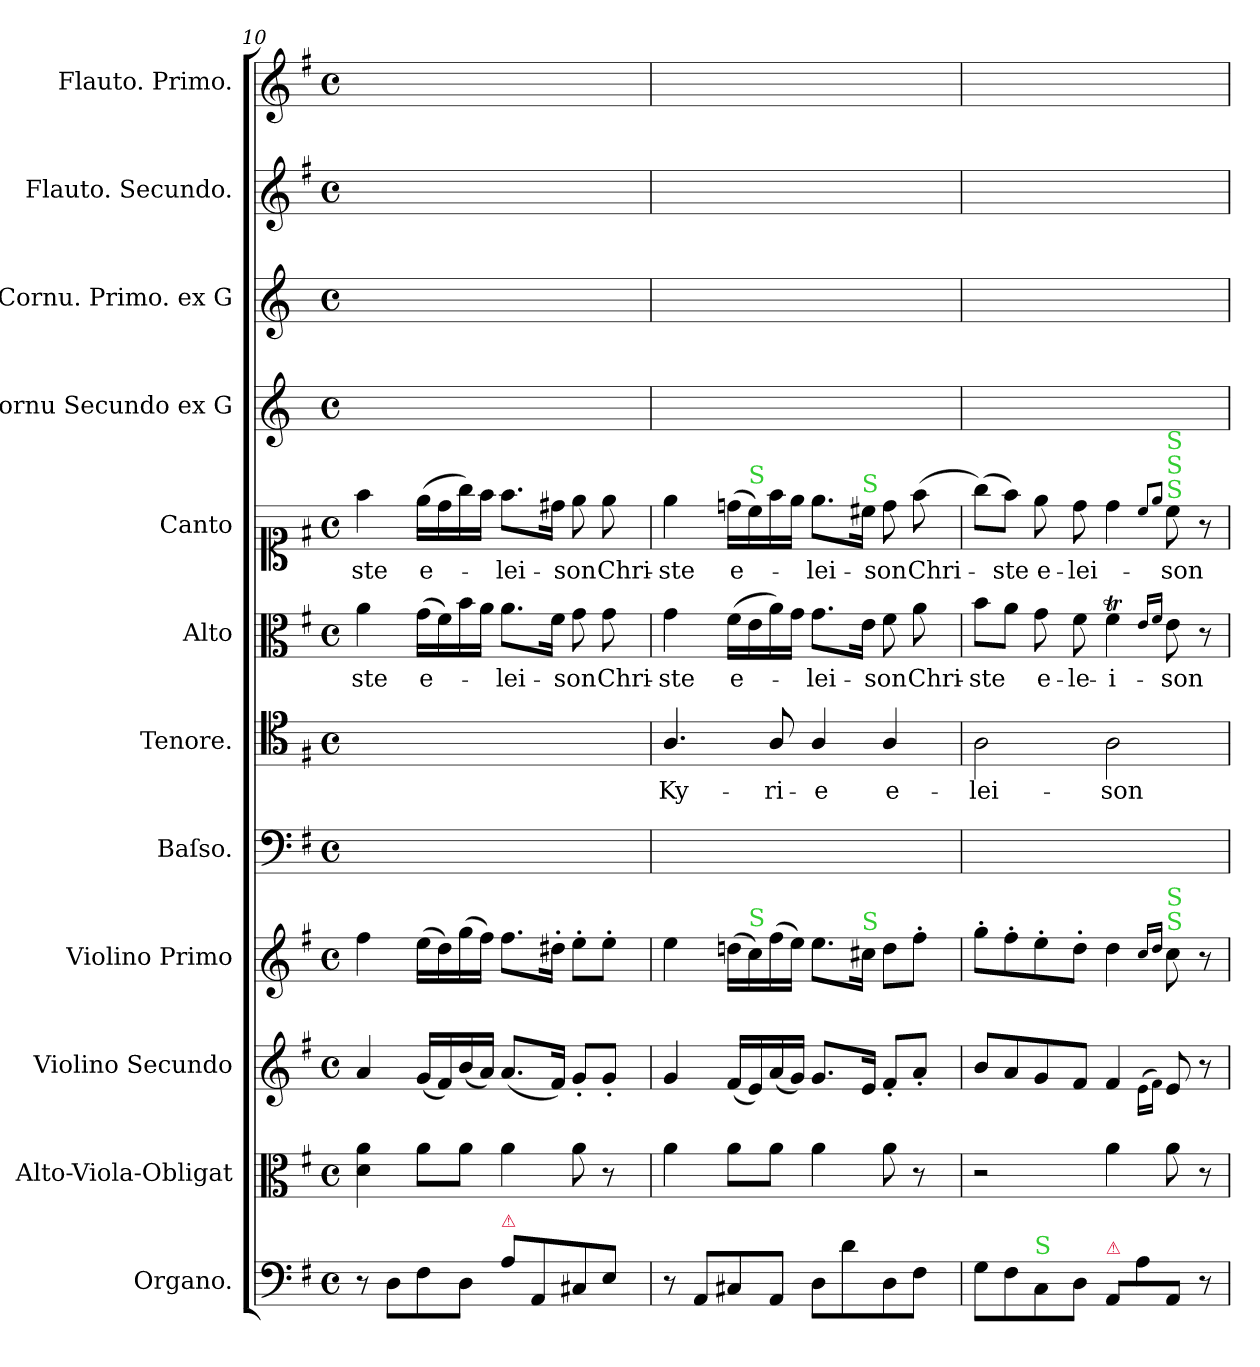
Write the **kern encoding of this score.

**kern	**kern	**kern	**kern	**kern	**kern	**text	**kern	**text	**kern	**text	**kern	**kern	**kern	**kern
*part12	*part11	*part10	*part9	*part8	*part7	*part7	*part6	*part6	*part5	*part5	*part4	*part3	*part2	*part1
*staff12	*staff11	*staff10	*staff9	*staff8	*staff7	*staff7	*staff6	*staff6	*staff5	*staff5	*staff4	*staff3	*staff2	*staff1
*I"Organo.	*I"Alto-Viola-Obligat	*I"Violino Secundo	*I"Violino Primo	*I"Baſso.	*I"Tenore.	*	*I"Alto	*	*I"Canto	*	*I"Cornu Secundo ex G	*I"Cornu. Primo. ex G	*I"Flauto. Secundo.	*I"Flauto. Primo.
*I'org	*I'vla	*I'vl 2	*I'vl 1	*I'B	*I'T	*	*I'A	*	*	*	*	*	*I'fl 2	*I'fl 1
*clefF4	*clefC3	*clefG2	*clefG2	*clefF4	*clefC4	*	*clefC3	*	*clefC1	*	*clefG2	*clefG2	*clefG2	*clefG2
*	*	*	*	*	*	*	*	*	*	*	*ITrd3c5	*ITrd3c5	*	*
*k[f#]	*k[f#]	*k[f#]	*k[f#]	*k[f#]	*k[f#]	*	*k[f#]	*	*k[f#]	*	*k[f#]	*k[f#]	*k[f#]	*k[f#]
*G:	*G:	*G:	*G:	*G:	*G:	*	*G:	*	*G:	*	*G:	*G:	*G:	*G:
*M4/4	*M4/4	*M4/4	*M4/4	*M4/4	*M4/4	*	*M4/4	*	*M4/4	*	*M4/4	*M4/4	*M4/4	*M4/4
*met(c)	*met(c)	*met(c)	*met(c)	*met(c)	*met(c)	*	*met(c)	*	*met(c)	*	*met(c)	*met(c)	*met(c)	*met(c)
=10	=10	=10	=10	=10	=10	=10	=10	=10	=10	=10	=10	=10	=10	=10
8r	4d\ 4a\	4a/	4ff#\	1ryy	1ryy	.	4a\	-ste	4ff#\	-ste	1ryy	1ryy	1ryy	1ryy
8D\L	.	.	.	.	.	.	.	.	.	.	.	.	.	.
8F#\	8a\L	(16g/LL	(16ee\LL	.	.	.	(16g\LL	e-	(16ee\LL	e-	.	.	.	.
.	.	16f#/)	16dd\)	.	.	.	16f#\)	.	16dd\	.	.	.	.	.
8D\J	8a\J	(16b/	(16gg\	.	.	.	16b\	.	16gg\)	.	.	.	.	.
.	.	16a/JJ)	16ff#\JJ)	.	.	.	16a\JJ	.	16ff#\JJ	.	.	.	.	.
!LO:TX:a:color=crimson:t=⚠	!	!	!	!	!	!	!	!	!	!	!	!	!	!
8A\L	4a\	(8.a/L	8.ff#\L	.	.	.	8.a\L	-lei-	8.ff#\L	-lei-	.	.	.	.
8AA/	.	.	.	.	.	.	.	.	.	.	.	.	.	.
.	.	16f#/Jk)	16dd#X'\Jk	.	.	.	16f#\Jk	.	16dd#X\Jk	.	.	.	.	.
8C#X/	8a\	8g'/L	8ee'\L	.	.	.	8g\	-son	8ee\	-son	.	.	.	.
8E/J	8r	8g'/J	8ee'\J	.	.	.	8g\	Chri-	8ee\	Chri-	.	.	.	.
=11	=11	=11	=11	=11	=11	=11	=11	=11	=11	=11	=11	=11	=11	=11
8r	4a\	4g/	4ee\	1ryy	4.A/	Ky-	4g\	-ste	4ee\	-ste	1ryy	1ryy	1ryy	1ryy
8AA/L	.	.	.	.	.	.	.	.	.	.	.	.	.	.
8C#X/	8a\L	(16f#/LL	(16ddn\LL	.	.	.	(16f#\LL	e-	(16ddn\LL	e-	.	.	.	.
!	!	!	!	!	!	!	!	!	!LO:TX:a:color=limegreen:t=S	!	!	!	!	!
!	!	!	!LO:TX:a:color=limegreen:t=S	!	!	!	!	!	!	!	!	!	!	!
.	.	16e/)	16cc\)	.	.	.	16e\	.	16cc\)	.	.	.	.	.
8AA/J	8a\J	(16a/	(16ff#\	.	8A/	-ri-	16a\)	.	16ff#\	.	.	.	.	.
.	.	16g/JJ)	16ee\JJ)	.	.	.	16g\JJ	.	16ee\JJ	.	.	.	.	.
8D\L	4a\	8.g/L	8.ee\L	.	4A/	-e	8.g\L	-lei-	8.ee\L	-lei-	.	.	.	.
8d\	.	.	.	.	.	.	.	.	.	.	.	.	.	.
!	!	!	!	!	!	!	!	!	!LO:TX:a:color=limegreen:t=S	!	!	!	!	!
!	!	!	!LO:TX:a:color=limegreen:t=S	!	!	!	!	!	!	!	!	!	!	!
.	.	16e/Jk	16cc#X\Jk	.	.	.	16e\Jk	.	16cc#X\Jk	.	.	.	.	.
8D\	8a\	8f#'/L	8dd\L	.	4A/	e-	8f#\	-son	8dd\	-son	.	.	.	.
8F#\J	8r	8a'/J	8ff#'\J	.	.	.	8a\	Chri-	(8ff#\	Chri-	.	.	.	.
=12	=12	=12	=12	=12	=12	=12	=12	=12	=12	=12	=12	=12	=12	=12
8G\L	2r	8b/L	8gg'\L	1ryy	2A\	-lei-	8b\L	-ste	(8gg\L)	.	1ryy	1ryy	1ryy	1ryy
8F#\	.	8a/	8ff#'\	.	.	.	8a\J	.	8ff#\J)	-ste	.	.	.	.
!LO:TX:a:color=limegreen:t=S	!	!	!	!	!	!	!	!	!	!	!	!	!	!
8C\	.	8g/	8ee'\	.	.	.	8g\	e-	8ee\	e-	.	.	.	.
8D\J	.	8f#/J	8dd'\J	.	.	.	8f#\	-le-	8dd\	-lei-	.	.	.	.
!LO:TX:a:color=crimson:t=⚠	!	!	!	!	!	!	!	!	!	!	!	!	!	!
8AA/L	4a\	4f#/	4dd\	.	2A\	-son	4f#t\	-i-	4dd\	.	.	.	.	.
8A\	.	.	.	.	.	.	.	.	.	.	.	.	.	.
.	.	(16qqe\LL	16qqcc/LL	.	.	.	16qqe/LL	.	8qqcc/L	.	.	.	.	.
.	.	16qqf#\JJ)	16qqdd/JJ	.	.	.	16qqf#/JJ	.	8qqee/J	.	.	.	.	.
!	!	!	!	!	!	!	!	!	!LO:TX:a:color=limegreen:t=S	!	!	!	!	!
!	!	!	!	!	!	!	!	!	!LO:TX:a:color=limegreen:t=S	!	!	!	!	!
!	!	!	!	!	!	!	!	!	!LO:TX:a:color=limegreen:t=S	!	!	!	!	!
!	!	!	!LO:TX:a:color=limegreen:t=S	!	!	!	!	!	!	!	!	!	!	!
!	!	!	!LO:TX:a:color=limegreen:t=S	!	!	!	!	!	!	!	!	!	!	!
8AA/J	8a\	8e/	8cc\	.	.	.	8e\	-son	8cc\	-son	.	.	.	.
8r	8r	8r	8r	.	.	.	8r	.	8r	.	.	.	.	.
=	=	=	=	=	=	=	=	=	=	=	=	=	=	=
*-	*-	*-	*-	*-	*-	*-	*-	*-	*-	*-	*-	*-	*-	*-
